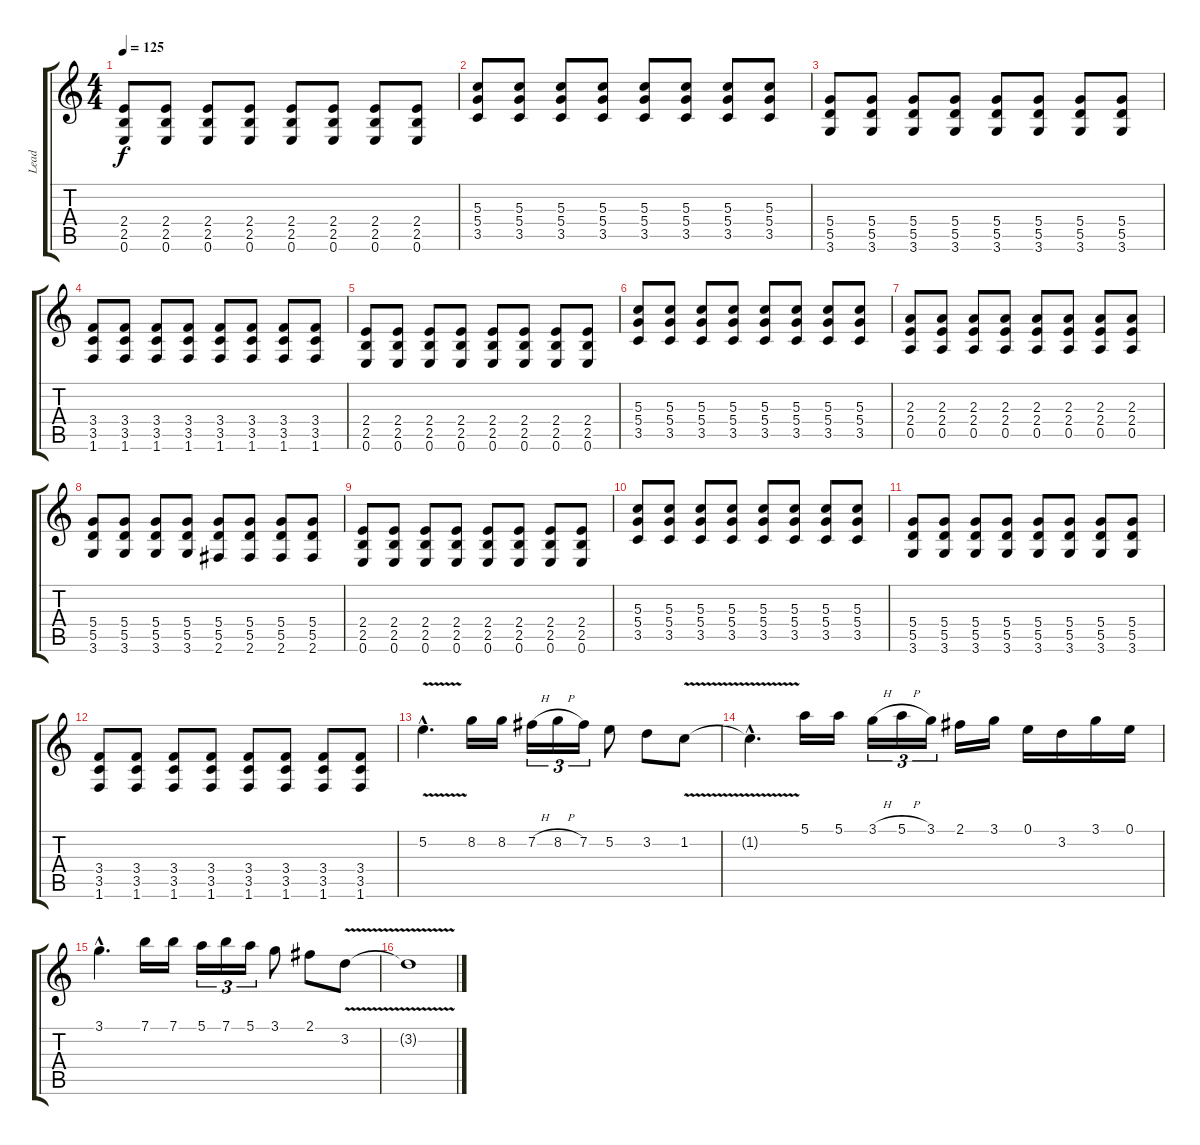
\track ("Lead" "Lead") {instrument distortionguitar}
\staff {score tabs}
\tuning (E4 B3 G3 D3 A2 E2) {hide}
\ts (4 4)
\tempo 125
\clef g2
\ks c
(2.4 2.5 0.6).8{dy f} (2.4 2.5 0.6).8 (2.4 2.5 0.6).8 (2.4 2.5 0.6).8 (2.4 2.5 0.6).8 (2.4 2.5 0.6).8 (2.4 2.5 0.6).8 (2.4 2.5 0.6).8 |
(5.3 5.4 3.5).8 (5.3 5.4 3.5).8 (5.3 5.4 3.5).8 (5.3 5.4 3.5).8 (5.3 5.4 3.5).8 (5.3 5.4 3.5).8 (5.3 5.4 3.5).8 (5.3 5.4 3.5).8 |
(5.4 5.5 3.6).8 (5.4 5.5 3.6).8 (5.4 5.5 3.6).8 (5.4 5.5 3.6).8 (5.4 5.5 3.6).8 (5.4 5.5 3.6).8 (5.4 5.5 3.6).8 (5.4 5.5 3.6).8 |
(3.4 3.5 1.6).8 (3.4 3.5 1.6).8 (3.4 3.5 1.6).8 (3.4 3.5 1.6).8 (3.4 3.5 1.6).8 (3.4 3.5 1.6).8 (3.4 3.5 1.6).8 (3.4 3.5 1.6).8 |
(2.4 2.5 0.6).8 (2.4 2.5 0.6).8 (2.4 2.5 0.6).8 (2.4 2.5 0.6).8 (2.4 2.5 0.6).8 (2.4 2.5 0.6).8 (2.4 2.5 0.6).8 (2.4 2.5 0.6).8 |
(5.3 5.4 3.5).8 (5.3 5.4 3.5).8 (5.3 5.4 3.5).8 (5.3 5.4 3.5).8 (5.3 5.4 3.5).8 (5.3 5.4 3.5).8 (5.3 5.4 3.5).8 (5.3 5.4 3.5).8 |
(2.3 2.4 0.5).8 (2.3 2.4 0.5).8 (2.3 2.4 0.5).8 (2.3 2.4 0.5).8 (2.3 2.4 0.5).8 (2.3 2.4 0.5).8 (2.3 2.4 0.5).8 (2.3 2.4 0.5).8 |
(5.4 5.5 3.6).8 (5.4 5.5 3.6).8 (5.4 5.5 3.6).8 (5.4 5.5 3.6).8 (5.4 5.5 2.6).8 (5.4 5.5 2.6).8 (5.4 5.5 2.6).8 (5.4 5.5 2.6).8 |
(2.4 2.5 0.6).8 (2.4 2.5 0.6).8 (2.4 2.5 0.6).8 (2.4 2.5 0.6).8 (2.4 2.5 0.6).8 (2.4 2.5 0.6).8 (2.4 2.5 0.6).8 (2.4 2.5 0.6).8 |
(5.3 5.4 3.5).8 (5.3 5.4 3.5).8 (5.3 5.4 3.5).8 (5.3 5.4 3.5).8 (5.3 5.4 3.5).8 (5.3 5.4 3.5).8 (5.3 5.4 3.5).8 (5.3 5.4 3.5).8 |
(5.4 5.5 3.6).8 (5.4 5.5 3.6).8 (5.4 5.5 3.6).8 (5.4 5.5 3.6).8 (5.4 5.5 3.6).8 (5.4 5.5 3.6).8 (5.4 5.5 3.6).8 (5.4 5.5 3.6).8 |
(3.4 3.5 1.6).8 (3.4 3.5 1.6).8 (3.4 3.5 1.6).8 (3.4 3.5 1.6).8 (3.4 3.5 1.6).8 (3.4 3.5 1.6).8 (3.4 3.5 1.6).8 (3.4 3.5 1.6).8 |
5.2{v hac}.4{d} 8.2.16 8.2.16 7.2{h}.16{tu (3 2)} 8.2{h}.16{tu (3 2)} 7.2.16{tu (3 2)} 5.2.8 3.2.8 1.2{v}.8 |
1.2{hac t}.4{d} 5.1.16 5.1.16 3.1{h}.16{tu (3 2)} 5.1{h}.16{tu (3 2)} 3.1.16{tu (3 2)} 2.1.16 3.1.16 0.1.16 3.2.16 3.1.16 0.1.16 |
3.1{hac}.4{d} 7.1.16 7.1.16 5.1.16{tu (3 2)} 7.1.16{tu (3 2)} 5.1.16{tu (3 2)} 3.1.8 2.1.8 3.2{v}.8 |
3.2{t}.1
